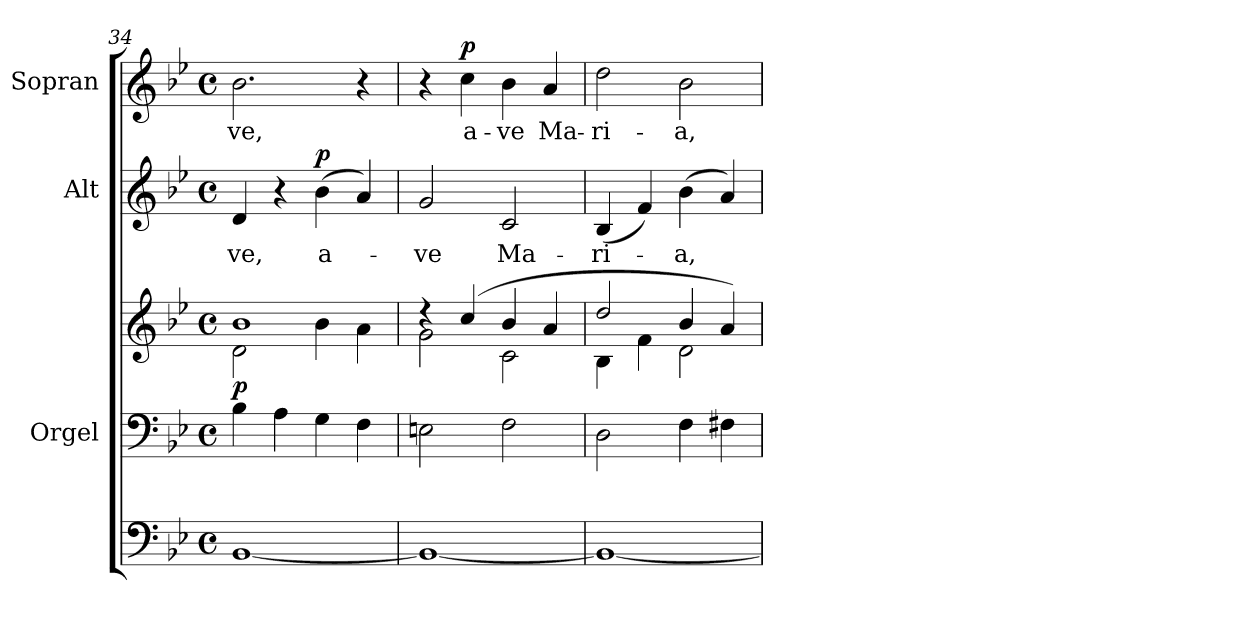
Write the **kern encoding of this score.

**kern	**kern	**kern	**dynam	**kern	**text	**dynam	**kern	**text	**dynam
*part4	*part3	*part3	*part3	*part2	*part2	*part2	*part1	*part1	*part1
*staff5	*staff4	*staff3	*staff3/4	*staff2	*staff2	*staff2	*staff1	*staff1	*staff1
*	*I"Orgel	*	*	*I"Alt	*	*	*I"Sopran	*	*
*	*I'Org.	*	*	*I'A.	*	*	*I'S.	*	*
*clefF4	*clefF4	*clefG2	*	*clefG2	*	*	*clefG2	*	*
*k[b-e-]	*k[b-e-]	*k[b-e-]	*	*k[b-e-]	*	*	*k[b-e-]	*	*
*B-:	*B-:	*B-:	*	*B-:	*	*	*B-:	*	*
*M4/4	*M4/4	*M4/4	*	*M4/4	*	*	*M4/4	*	*
*met(c)	*met(c)	*met(c)	*	*met(c)	*	*	*met(c)	*	*
=34	=34	=34	=34	=34	=34	=34	=34	=34	=34
*	*	*^	*	*	*	*	*	*	*
!	!	!	!	!LO:DY:b	!	!LO:LY:b	!	!	!LO:LY:b	!
[1BB-	4B-\	1b-	2d\	p	4d/	-ve,	.	2.b-\	-ve,	.
.	4A\	.	.	.	4r	.	.	.	.	.
!	!	!	!	!	!	!LO:LY:b	!LO:DY:a	!	!	!
.	4G\	.	4b-\	.	(>4b-\	a-	p	.	.	.
.	4F\	.	4a\	.	4a/)	.	.	4r	.	.
=35	=35	=35	=35	=35	=35	=35	=35	=35	=35	=35
!	!	!	!	!	!	!LO:LY:b	!	!	!	!
1BB-_	2En\	4rdd	2g\	.	2g/	-ve	.	4r	.	.
!	!	!	!	!	!	!	!	!	!LO:LY:b	!LO:DY:a
.	.	(4cc/	.	.	.	.	.	4cc\	a-	p
!	!	!	!	!	!	!LO:LY:b	!	!	!LO:LY:b	!
.	2F\	4b-/	2c\	.	2c/	Ma-	.	4b-\	-ve	.
!	!	!	!	!	!	!	!	!	!LO:LY:b	!
.	.	4a/	.	.	.	.	.	4a/	Ma-	.
=36	=36	=36	=36	=36	=36	=36	=36	=36	=36	=36
!	!	!	!	!	!	!LO:LY:b	!	!	!LO:LY:b	!
1BB-_	2D\	2dd/	4B-\	.	(<4B-/	-ri-	.	2dd\	-ri-	.
.	.	.	4f\	.	4f/)	.	.	.	.	.
!	!	!	!	!	!	!LO:LY:b	!	!	!LO:LY:b	!
.	4F\	4b-/	2d\	.	(>4b-\	-a,	.	2b-\	-a,	.
.	4F#X\	4a/)	.	.	4a/)	.	.	.	.	.
*	*	*v	*v	*	*	*	*	*	*	*
=	=	=	=	=	=	=	=	=	=
*-	*-	*-	*-	*-	*-	*-	*-	*-	*-
